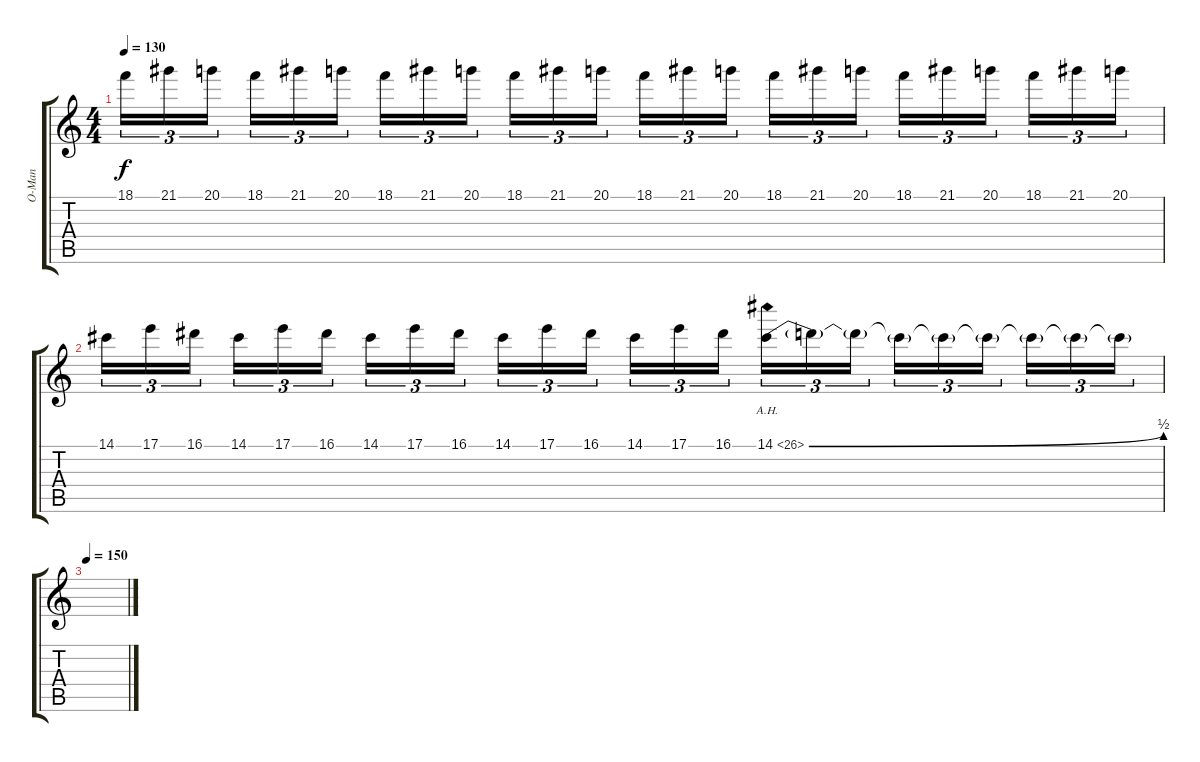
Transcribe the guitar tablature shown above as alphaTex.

\track ("O-Man" "O-Man") {instrument distortionguitar}
\staff {score tabs}
\tuning (B3 Gb3 D3 A2 E2 B1) {hide}
\ts (4 4)
\tempo 130
\clef g2
\ks c
18.1.16{tu (3 2) dy f} 21.1.16{tu (3 2)} 20.1.16{tu (3 2)} 18.1.16{tu (3 2)} 21.1.16{tu (3 2)} 20.1.16{tu (3 2)} 18.1.16{tu (3 2)} 21.1.16{tu (3 2)} 20.1.16{tu (3 2)} 18.1.16{tu (3 2)} 21.1.16{tu (3 2)} 20.1.16{tu (3 2)} 18.1.16{tu (3 2)} 21.1.16{tu (3 2)} 20.1.16{tu (3 2)} 18.1.16{tu (3 2)} 21.1.16{tu (3 2)} 20.1.16{tu (3 2)} 18.1.16{tu (3 2)} 21.1.16{tu (3 2)} 20.1.16{tu (3 2)} 18.1.16{tu (3 2)} 21.1.16{tu (3 2)} 20.1.16{tu (3 2)} |
14.1.16{tu (3 2)} 17.1.16{tu (3 2)} 16.1.16{tu (3 2)} 14.1.16{tu (3 2)} 17.1.16{tu (3 2)} 16.1.16{tu (3 2)} 14.1.16{tu (3 2)} 17.1.16{tu (3 2)} 16.1.16{tu (3 2)} 14.1.16{tu (3 2)} 17.1.16{tu (3 2)} 16.1.16{tu (3 2)} 14.1.16{tu (3 2)} 17.1.16{tu (3 2)} 16.1.16{tu (3 2)} 14.1{be (bend 0 0 60 2) ah 12}.16{tu (3 2)} 14.1{t}.16{tu (3 2)} 14.1{t}.16{tu (3 2)} 14.1{t}.16{tu (3 2)} 14.1{t}.16{tu (3 2)} 14.1{t}.16{tu (3 2)} 14.1{t}.16{tu (3 2)} 14.1{t}.16{tu (3 2)} 14.1{t}.16{tu (3 2)} |
\tempo 150
